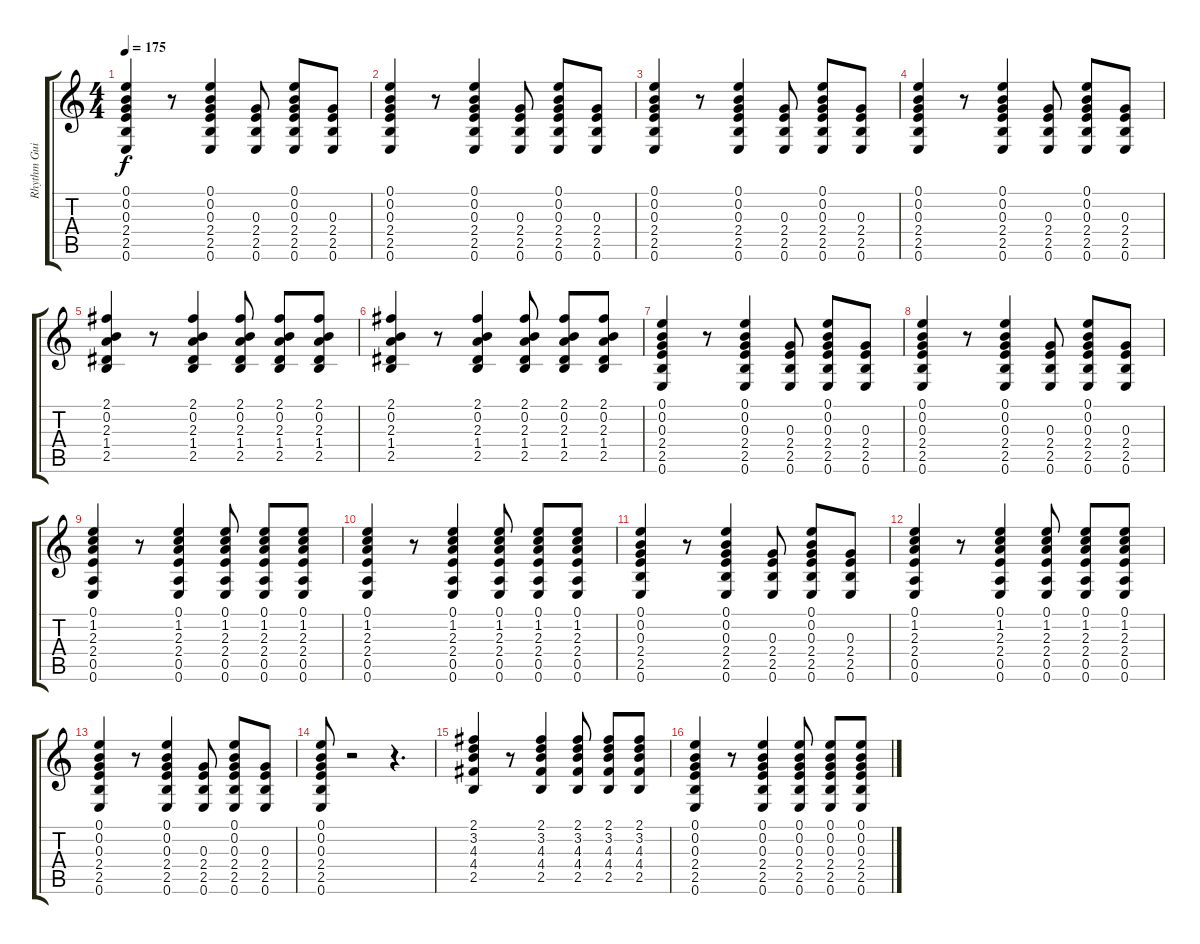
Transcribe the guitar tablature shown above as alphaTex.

\track ("Rhythm Guitar" "Rhythm Gui") {instrument electricguitarclean}
\staff {score tabs}
\tuning (E4 B3 G3 D3 A2 E2) {hide}
\ts (4 4)
\tempo 175
\clef g2
\ks c
(0.1 0.2 0.3 2.4 2.5 0.6).4{dy f} r.8 (0.1 0.2 0.3 2.4 2.5 0.6).4 (0.3 2.4 2.5 0.6).8 (0.1 0.2 0.3 2.4 2.5 0.6).8 (0.3 2.4 2.5 0.6).8 |
(0.1 0.2 0.3 2.4 2.5 0.6).4 r.8 (0.1 0.2 0.3 2.4 2.5 0.6).4 (0.3 2.4 2.5 0.6).8 (0.1 0.2 0.3 2.4 2.5 0.6).8 (0.3 2.4 2.5 0.6).8 |
(0.1 0.2 0.3 2.4 2.5 0.6).4 r.8 (0.1 0.2 0.3 2.4 2.5 0.6).4 (0.3 2.4 2.5 0.6).8 (0.1 0.2 0.3 2.4 2.5 0.6).8 (0.3 2.4 2.5 0.6).8 |
(0.1 0.2 0.3 2.4 2.5 0.6).4 r.8 (0.1 0.2 0.3 2.4 2.5 0.6).4 (0.3 2.4 2.5 0.6).8 (0.1 0.2 0.3 2.4 2.5 0.6).8 (0.3 2.4 2.5 0.6).8 |
(2.1 0.2 2.3 1.4 2.5).4 r.8 (2.1 0.2 2.3 1.4 2.5).4 (2.1 0.2 2.3 1.4 2.5).8 (2.1 0.2 2.3 1.4 2.5).8 (2.1 0.2 2.3 1.4 2.5).8 |
(2.1 0.2 2.3 1.4 2.5).4 r.8 (2.1 0.2 2.3 1.4 2.5).4 (2.1 0.2 2.3 1.4 2.5).8 (2.1 0.2 2.3 1.4 2.5).8 (2.1 0.2 2.3 1.4 2.5).8 |
(0.1 0.2 0.3 2.4 2.5 0.6).4 r.8 (0.1 0.2 0.3 2.4 2.5 0.6).4 (0.3 2.4 2.5 0.6).8 (0.1 0.2 0.3 2.4 2.5 0.6).8 (0.3 2.4 2.5 0.6).8 |
(0.1 0.2 0.3 2.4 2.5 0.6).4 r.8 (0.1 0.2 0.3 2.4 2.5 0.6).4 (0.3 2.4 2.5 0.6).8 (0.1 0.2 0.3 2.4 2.5 0.6).8 (0.3 2.4 2.5 0.6).8 |
(0.1 1.2 2.3 2.4 0.5 0.6).4 r.8 (0.1 1.2 2.3 2.4 0.5 0.6).4 (0.1 1.2 2.3 2.4 0.5 0.6).8 (0.1 1.2 2.3 2.4 0.5 0.6).8 (0.1 1.2 2.3 2.4 0.5 0.6).8 |
(0.1 1.2 2.3 2.4 0.5 0.6).4 r.8 (0.1 1.2 2.3 2.4 0.5 0.6).4 (0.1 1.2 2.3 2.4 0.5 0.6).8 (0.1 1.2 2.3 2.4 0.5 0.6).8 (0.1 1.2 2.3 2.4 0.5 0.6).8 |
(0.1 0.2 0.3 2.4 2.5 0.6).4 r.8 (0.1 0.2 0.3 2.4 2.5 0.6).4 (0.3 2.4 2.5 0.6).8 (0.1 0.2 0.3 2.4 2.5 0.6).8 (0.3 2.4 2.5 0.6).8 |
(0.1 1.2 2.3 2.4 0.5 0.6).4 r.8 (0.1 1.2 2.3 2.4 0.5 0.6).4 (0.1 1.2 2.3 2.4 0.5 0.6).8 (0.1 1.2 2.3 2.4 0.5 0.6).8 (0.1 1.2 2.3 2.4 0.5 0.6).8 |
(0.1 0.2 0.3 2.4 2.5 0.6).4 r.8 (0.1 0.2 0.3 2.4 2.5 0.6).4 (0.3 2.4 2.5 0.6).8 (0.1 0.2 0.3 2.4 2.5 0.6).8 (0.3 2.4 2.5 0.6).8 |
(0.1 0.2 0.3 2.4 2.5 0.6).8 r.2 r.4{d} |
(2.1 3.2 4.3 4.4 2.5).4 r.8 (2.1 3.2 4.3 4.4 2.5).4 (2.1 3.2 4.3 4.4 2.5).8 (2.1 3.2 4.3 4.4 2.5).8 (2.1 3.2 4.3 4.4 2.5).8 |
(0.1 0.2 0.3 2.4 2.5 0.6).4 r.8 (0.1 0.2 0.3 2.4 2.5 0.6).4 (0.1 0.2 0.3 2.4 2.5 0.6).8 (0.1 0.2 0.3 2.4 2.5 0.6).8 (0.1 0.2 0.3 2.4 2.5 0.6).8
